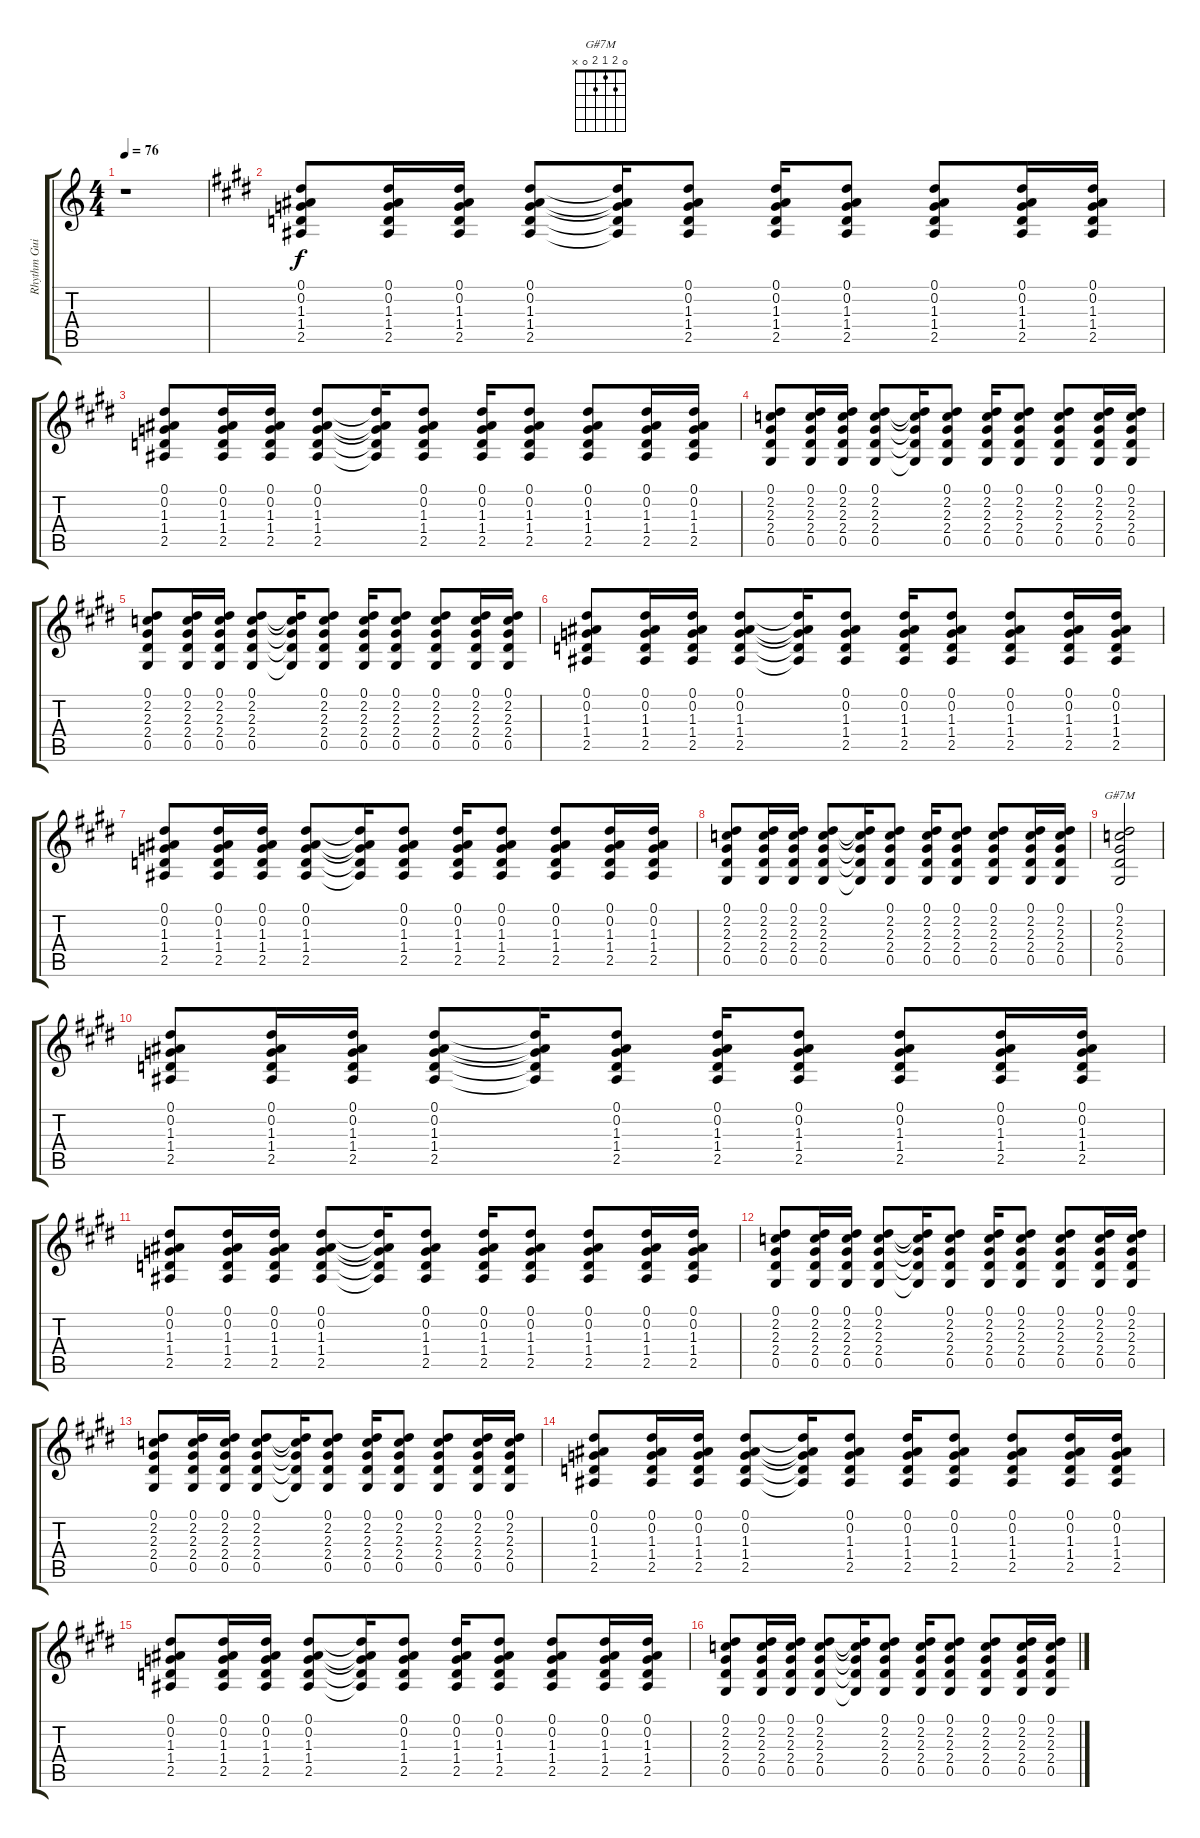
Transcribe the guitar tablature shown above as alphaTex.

\track ("Rhythm Guitar (Clean)" "Rhythm Gui") {instrument acousticguitarsteel}
\staff {score tabs}
\tuning (Eb4 Bb3 Gb3 Db3 Ab2 Eb2) {hide}
\chord ("G#7M" 0 2 1 2 0 x)
\ts (4 4)
\tempo 76
\clef g2
\ks c
r.1{dy f instrument acousticguitarsteel} |
\ks e
(0.1 0.2 1.3 1.4 2.5).8 (0.1 0.2 1.3 1.4 2.5).16 (0.1 0.2 1.3 1.4 2.5).16 (0.1 0.2 1.3 1.4 2.5).8 (0.1{t} 0.2{t} 1.3{t} 1.4{t} 2.5{t}).16 (0.1 0.2 1.3 1.4 2.5).8 (0.1 0.2 1.3 1.4 2.5).16 (0.1 0.2 1.3 1.4 2.5).8 (0.1 0.2 1.3 1.4 2.5).8 (0.1 0.2 1.3 1.4 2.5).16 (0.1 0.2 1.3 1.4 2.5).16 |
(0.1 0.2 1.3 1.4 2.5).8 (0.1 0.2 1.3 1.4 2.5).16 (0.1 0.2 1.3 1.4 2.5).16 (0.1 0.2 1.3 1.4 2.5).8 (0.1{t} 0.2{t} 1.3{t} 1.4{t} 2.5{t}).16 (0.1 0.2 1.3 1.4 2.5).8 (0.1 0.2 1.3 1.4 2.5).16 (0.1 0.2 1.3 1.4 2.5).8 (0.1 0.2 1.3 1.4 2.5).8 (0.1 0.2 1.3 1.4 2.5).16 (0.1 0.2 1.3 1.4 2.5).16 |
(0.1 2.2 2.3 2.4 0.5).8 (0.1 2.2 2.3 2.4 0.5).16 (0.1 2.2 2.3 2.4 0.5).16 (0.1 2.2 2.3 2.4 0.5).8 (0.1{t} 2.2{t} 2.3{t} 2.4{t} 0.5{t}).16 (0.1 2.2 2.3 2.4 0.5).8 (0.1 2.2 2.3 2.4 0.5).16 (0.1 2.2 2.3 2.4 0.5).8 (0.1 2.2 2.3 2.4 0.5).8 (0.1 2.2 2.3 2.4 0.5).16 (0.1 2.2 2.3 2.4 0.5).16 |
(0.1 2.2 2.3 2.4 0.5).8 (0.1 2.2 2.3 2.4 0.5).16 (0.1 2.2 2.3 2.4 0.5).16 (0.1 2.2 2.3 2.4 0.5).8 (0.1{t} 2.2{t} 2.3{t} 2.4{t} 0.5{t}).16 (0.1 2.2 2.3 2.4 0.5).8 (0.1 2.2 2.3 2.4 0.5).16 (0.1 2.2 2.3 2.4 0.5).8 (0.1 2.2 2.3 2.4 0.5).8 (0.1 2.2 2.3 2.4 0.5).16 (0.1 2.2 2.3 2.4 0.5).16 |
(0.1 0.2 1.3 1.4 2.5).8 (0.1 0.2 1.3 1.4 2.5).16 (0.1 0.2 1.3 1.4 2.5).16 (0.1 0.2 1.3 1.4 2.5).8 (0.1{t} 0.2{t} 1.3{t} 1.4{t} 2.5{t}).16 (0.1 0.2 1.3 1.4 2.5).8 (0.1 0.2 1.3 1.4 2.5).16 (0.1 0.2 1.3 1.4 2.5).8 (0.1 0.2 1.3 1.4 2.5).8 (0.1 0.2 1.3 1.4 2.5).16 (0.1 0.2 1.3 1.4 2.5).16 |
(0.1 0.2 1.3 1.4 2.5).8 (0.1 0.2 1.3 1.4 2.5).16 (0.1 0.2 1.3 1.4 2.5).16 (0.1 0.2 1.3 1.4 2.5).8 (0.1{t} 0.2{t} 1.3{t} 1.4{t} 2.5{t}).16 (0.1 0.2 1.3 1.4 2.5).8 (0.1 0.2 1.3 1.4 2.5).16 (0.1 0.2 1.3 1.4 2.5).8 (0.1 0.2 1.3 1.4 2.5).8 (0.1 0.2 1.3 1.4 2.5).16 (0.1 0.2 1.3 1.4 2.5).16 |
(0.1 2.2 2.3 2.4 0.5).8 (0.1 2.2 2.3 2.4 0.5).16 (0.1 2.2 2.3 2.4 0.5).16 (0.1 2.2 2.3 2.4 0.5).8 (0.1{t} 2.2{t} 2.3{t} 2.4{t} 0.5{t}).16 (0.1 2.2 2.3 2.4 0.5).8 (0.1 2.2 2.3 2.4 0.5).16 (0.1 2.2 2.3 2.4 0.5).8 (0.1 2.2 2.3 2.4 0.5).8 (0.1 2.2 2.3 2.4 0.5).16 (0.1 2.2 2.3 2.4 0.5).16 |
(0.1 2.2 2.3 2.4 0.5).2{ch "G#7M"} |
(0.1 0.2 1.3 1.4 2.5).8 (0.1 0.2 1.3 1.4 2.5).16 (0.1 0.2 1.3 1.4 2.5).16 (0.1 0.2 1.3 1.4 2.5).8 (0.1{t} 0.2{t} 1.3{t} 1.4{t} 2.5{t}).16 (0.1 0.2 1.3 1.4 2.5).8 (0.1 0.2 1.3 1.4 2.5).16 (0.1 0.2 1.3 1.4 2.5).8 (0.1 0.2 1.3 1.4 2.5).8 (0.1 0.2 1.3 1.4 2.5).16 (0.1 0.2 1.3 1.4 2.5).16 |
(0.1 0.2 1.3 1.4 2.5).8 (0.1 0.2 1.3 1.4 2.5).16 (0.1 0.2 1.3 1.4 2.5).16 (0.1 0.2 1.3 1.4 2.5).8 (0.1{t} 0.2{t} 1.3{t} 1.4{t} 2.5{t}).16 (0.1 0.2 1.3 1.4 2.5).8 (0.1 0.2 1.3 1.4 2.5).16 (0.1 0.2 1.3 1.4 2.5).8 (0.1 0.2 1.3 1.4 2.5).8 (0.1 0.2 1.3 1.4 2.5).16 (0.1 0.2 1.3 1.4 2.5).16 |
(0.1 2.2 2.3 2.4 0.5).8 (0.1 2.2 2.3 2.4 0.5).16 (0.1 2.2 2.3 2.4 0.5).16 (0.1 2.2 2.3 2.4 0.5).8 (0.1{t} 2.2{t} 2.3{t} 2.4{t} 0.5{t}).16 (0.1 2.2 2.3 2.4 0.5).8 (0.1 2.2 2.3 2.4 0.5).16 (0.1 2.2 2.3 2.4 0.5).8 (0.1 2.2 2.3 2.4 0.5).8 (0.1 2.2 2.3 2.4 0.5).16 (0.1 2.2 2.3 2.4 0.5).16 |
(0.1 2.2 2.3 2.4 0.5).8 (0.1 2.2 2.3 2.4 0.5).16 (0.1 2.2 2.3 2.4 0.5).16 (0.1 2.2 2.3 2.4 0.5).8 (0.1{t} 2.2{t} 2.3{t} 2.4{t} 0.5{t}).16 (0.1 2.2 2.3 2.4 0.5).8 (0.1 2.2 2.3 2.4 0.5).16 (0.1 2.2 2.3 2.4 0.5).8 (0.1 2.2 2.3 2.4 0.5).8 (0.1 2.2 2.3 2.4 0.5).16 (0.1 2.2 2.3 2.4 0.5).16 |
(0.1 0.2 1.3 1.4 2.5).8 (0.1 0.2 1.3 1.4 2.5).16 (0.1 0.2 1.3 1.4 2.5).16 (0.1 0.2 1.3 1.4 2.5).8 (0.1{t} 0.2{t} 1.3{t} 1.4{t} 2.5{t}).16 (0.1 0.2 1.3 1.4 2.5).8 (0.1 0.2 1.3 1.4 2.5).16 (0.1 0.2 1.3 1.4 2.5).8 (0.1 0.2 1.3 1.4 2.5).8 (0.1 0.2 1.3 1.4 2.5).16 (0.1 0.2 1.3 1.4 2.5).16 |
(0.1 0.2 1.3 1.4 2.5).8 (0.1 0.2 1.3 1.4 2.5).16 (0.1 0.2 1.3 1.4 2.5).16 (0.1 0.2 1.3 1.4 2.5).8 (0.1{t} 0.2{t} 1.3{t} 1.4{t} 2.5{t}).16 (0.1 0.2 1.3 1.4 2.5).8 (0.1 0.2 1.3 1.4 2.5).16 (0.1 0.2 1.3 1.4 2.5).8 (0.1 0.2 1.3 1.4 2.5).8 (0.1 0.2 1.3 1.4 2.5).16 (0.1 0.2 1.3 1.4 2.5).16 |
(0.1 2.2 2.3 2.4 0.5).8 (0.1 2.2 2.3 2.4 0.5).16 (0.1 2.2 2.3 2.4 0.5).16 (0.1 2.2 2.3 2.4 0.5).8 (0.1{t} 2.2{t} 2.3{t} 2.4{t} 0.5{t}).16 (0.1 2.2 2.3 2.4 0.5).8 (0.1 2.2 2.3 2.4 0.5).16 (0.1 2.2 2.3 2.4 0.5).8 (0.1 2.2 2.3 2.4 0.5).8 (0.1 2.2 2.3 2.4 0.5).16 (0.1 2.2 2.3 2.4 0.5).16
